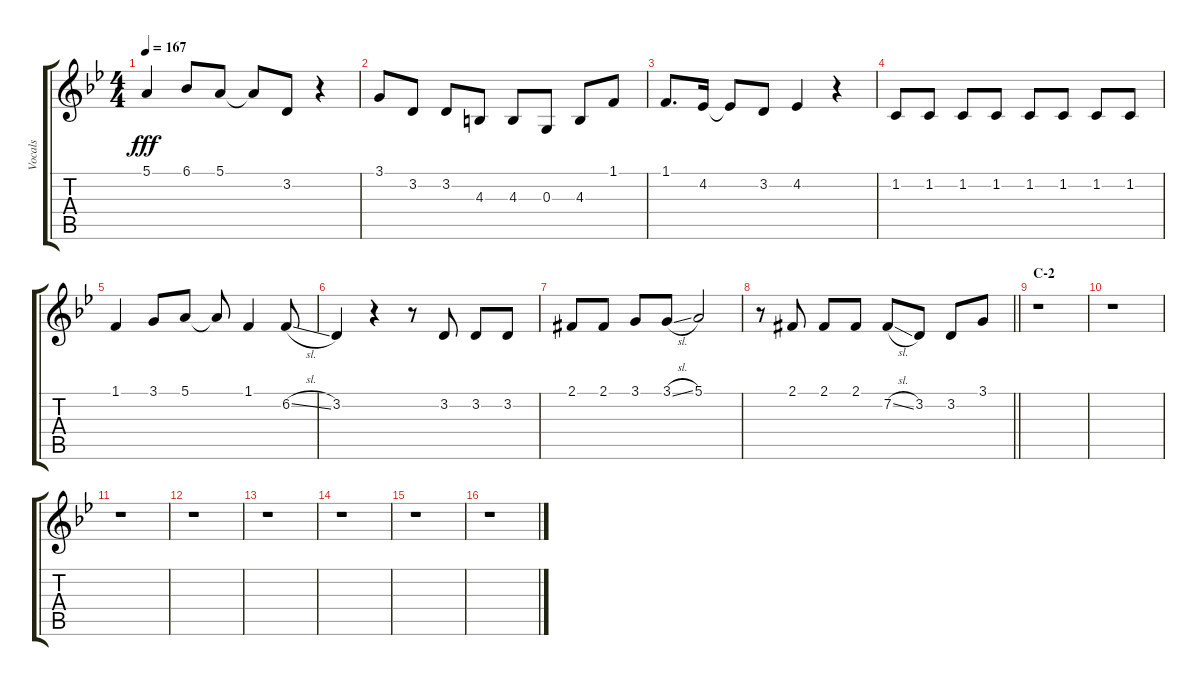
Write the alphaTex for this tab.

\track ("Vocals" "Vocals") {instrument voiceoohs}
\staff {score tabs}
\tuning (E4 B3 G3 D3 A2 E2) {hide}
\ts (4 4)
\tempo 167
\clef g2
\ks bb
5.1.4{dy fff} 6.1.8 5.1.8 5.1{t}.8 3.2.8 r.4 |
3.1.8 3.2.8 3.2.8 4.3.8 4.3.8 0.3.8 4.3.8 1.1.8 |
1.1.8{d} 4.2.16 4.2{t}.8 3.2.8 4.2.4 r.4 |
1.2.8 1.2.8 1.2.8 1.2.8 1.2.8 1.2.8 1.2.8 1.2.8 |
1.1.4 3.1.8 5.1.8 5.1{t}.8 1.1.4 6.2{sl}.8 |
3.2.4 r.4 r.8 3.2.8 3.2.8 3.2.8 |
2.1{acc #}.8 2.1{acc #}.8 3.1.8 3.1{sl}.8 5.1.2 |
\barLineRight lightlight
r.8 2.1{acc #}.8 2.1{acc #}.8 2.1{acc #}.8 7.2{sl acc #}.8 3.2.8 3.2.8 3.1.8 |
\section ("" "C-2")
r.1 |
r.1 |
r.1 |
r.1 |
r.1 |
r.1 |
r.1 |
r.1
